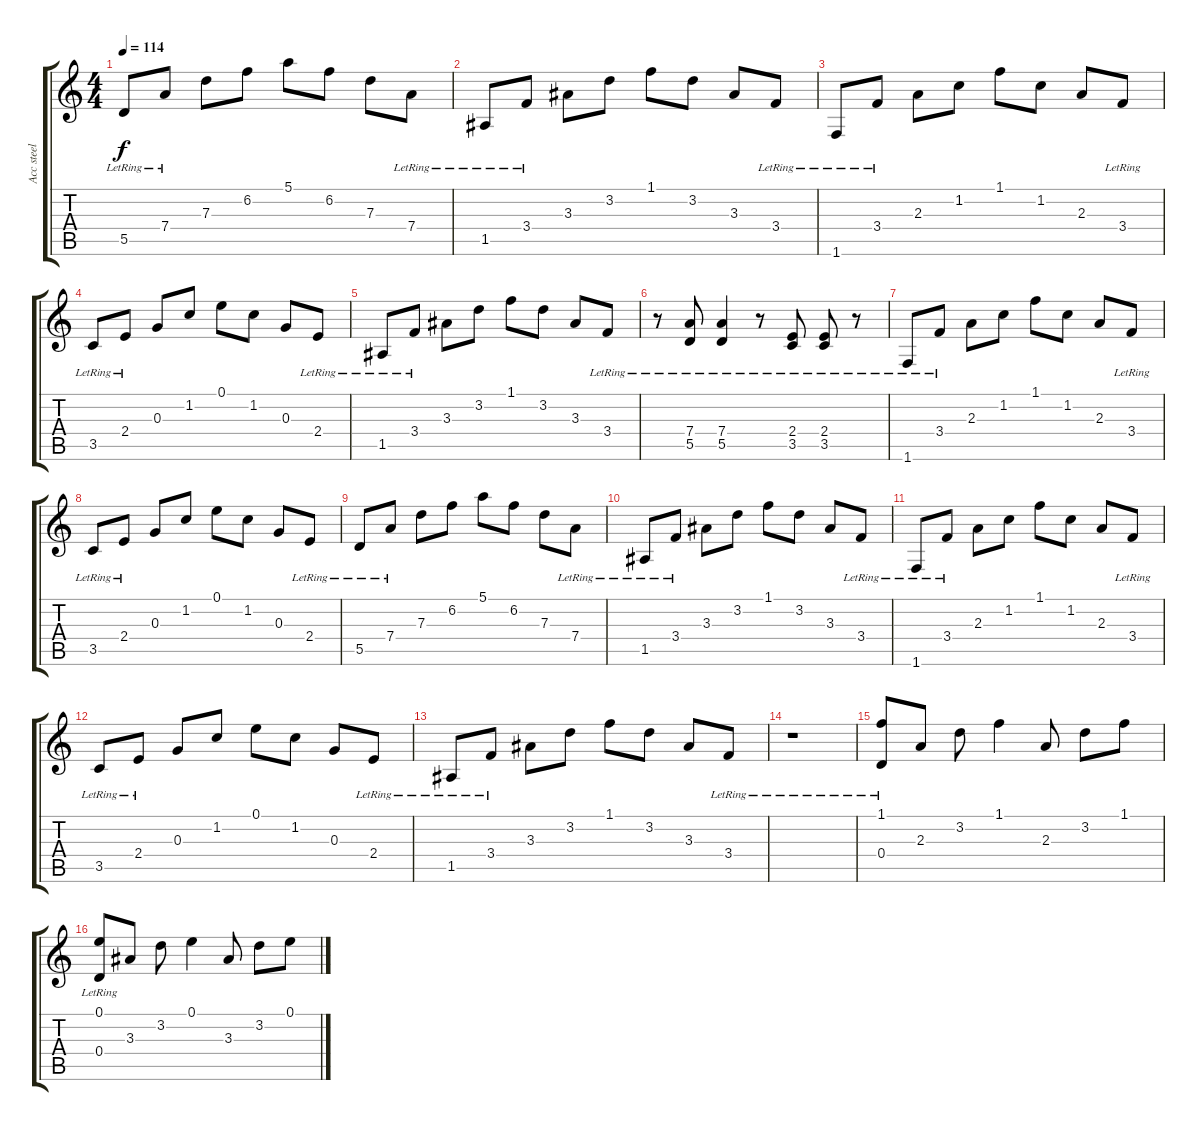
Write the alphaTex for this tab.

\track ("Acc steel" "Acc steel") {instrument acousticguitarsteel}
\staff {score tabs}
\tuning (E4 B3 G3 D3 A2 E2) {hide}
\ts (4 4)
\tempo 114
\clef g2
\ks c
5.5{lr}.8{dy f} 7.4{lr}.8 7.3.8 6.2.8 5.1.8 6.2.8 7.3.8 7.4{lr}.8 |
1.5{lr}.8 3.4{lr}.8 3.3.8 3.2.8 1.1.8 3.2.8 3.3.8 3.4{lr}.8 |
1.6{lr}.8 3.4{lr}.8 2.3.8 1.2.8 1.1.8 1.2.8 2.3.8 3.4{lr}.8 |
3.5{lr}.8 2.4{lr}.8 0.3.8 1.2.8 0.1.8 1.2.8 0.3.8 2.4{lr}.8 |
1.5{lr}.8 3.4{lr}.8 3.3.8 3.2.8 1.1.8 3.2.8 3.3.8 3.4{lr}.8 |
r.8 (7.4{lr} 5.5{lr}).8 (7.4{lr} 5.5{lr}).4 r.8 (2.4{lr} 3.5{lr}).8 (2.4{lr} 3.5{lr}).8 r.8 |
1.6{lr}.8 3.4{lr}.8 2.3.8 1.2.8 1.1.8 1.2.8 2.3.8 3.4{lr}.8 |
3.5{lr}.8 2.4{lr}.8 0.3.8 1.2.8 0.1.8 1.2.8 0.3.8 2.4{lr}.8 |
5.5{lr}.8 7.4{lr}.8 7.3.8 6.2.8 5.1.8 6.2.8 7.3.8 7.4{lr}.8 |
1.5{lr}.8 3.4{lr}.8 3.3.8 3.2.8 1.1.8 3.2.8 3.3.8 3.4{lr}.8 |
1.6{lr}.8 3.4{lr}.8 2.3.8 1.2.8 1.1.8 1.2.8 2.3.8 3.4{lr}.8 |
3.5{lr}.8 2.4{lr}.8 0.3.8 1.2.8 0.1.8 1.2.8 0.3.8 2.4{lr}.8 |
1.5{lr}.8 3.4{lr}.8 3.3.8 3.2.8 1.1.8 3.2.8 3.3.8 3.4{lr}.8 |
r.1 |
(1.1 0.4{lr}).8 2.3.8 3.2.8 1.1.4 2.3.8 3.2.8 1.1.8 |
(0.1 0.4{lr}).8 3.3.8 3.2.8 0.1.4 3.3.8 3.2.8 0.1.8
